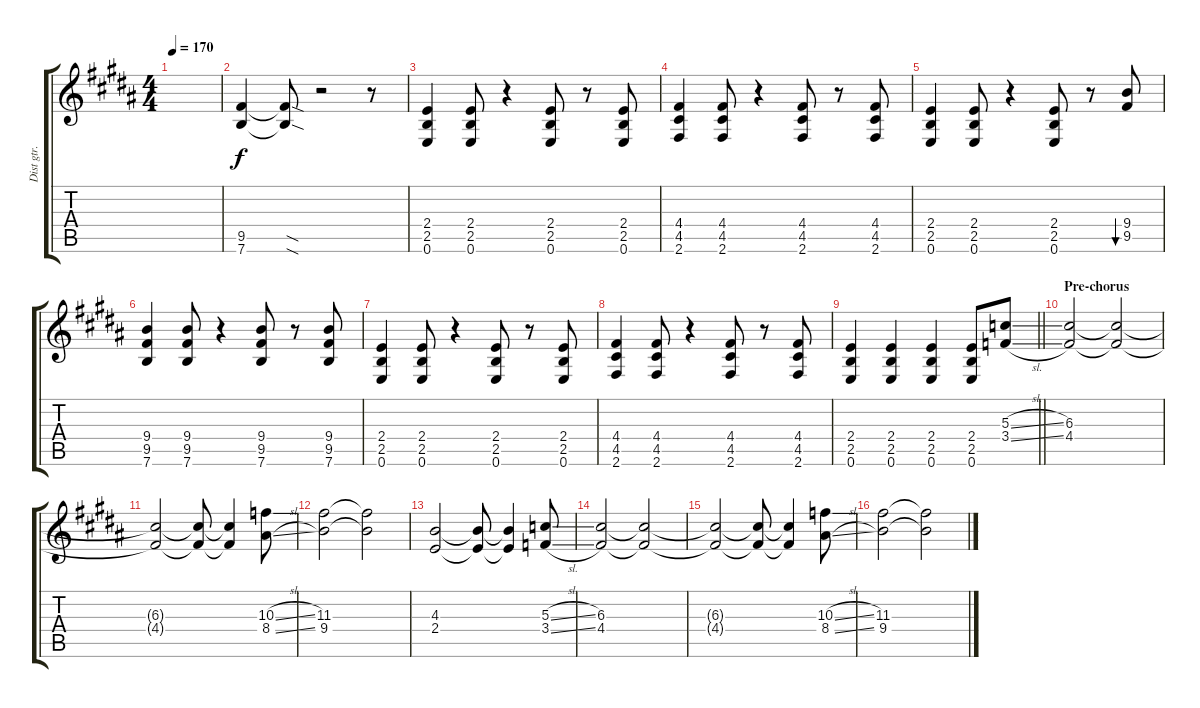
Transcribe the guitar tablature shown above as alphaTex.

\track ("Dist gtr." "Dist gtr.") {instrument overdrivenguitar}
\staff {score tabs}
\tuning (E4 B3 G3 D3 A2 E2) {hide}
\ts (4 4)
\tempo 170
\clef g2
\ks b
|
(9.5 7.6).4 (9.5{sod t} 7.6{sod t}).8 r.2 r.8 |
(2.4 2.5 0.6).4 (2.4 2.5 0.6).8 r.4 (2.4 2.5 0.6).8 r.8 (2.4 2.5 0.6).8 |
(4.4 4.5 2.6).4 (4.4 4.5 2.6).8 r.4 (4.4 4.5 2.6).8 r.8 (4.4 4.5 2.6).8 |
(2.4 2.5 0.6).4 (2.4 2.5 0.6).8 r.4 (2.4 2.5 0.6).8 r.8 (9.4 9.5).8{bu 120} |
(9.4 9.5 7.6).4 (9.4 9.5 7.6).8 r.4 (9.4 9.5 7.6).8 r.8 (9.4 9.5 7.6).8 |
(2.4 2.5 0.6).4 (2.4 2.5 0.6).8 r.4 (2.4 2.5 0.6).8 r.8 (2.4 2.5 0.6).8 |
(4.4 4.5 2.6).4 (4.4 4.5 2.6).8 r.4 (4.4 4.5 2.6).8 r.8 (4.4 4.5 2.6).8 |
\barLineRight lightlight
(2.4 2.5 0.6).4 (2.4 2.5 0.6).4 (2.4 2.5 0.6).4 (2.4 2.5 0.6).8 (5.3{sl} 3.4{sl}).8 |
\section ("" "Pre-chorus")
(6.3 4.4).2 (6.3{t} 4.4{t}).2 |
(6.3{t} 4.4{t}).2 (6.3{t} 4.4{t}).8 (6.3{t} 4.4{t}).4 (10.3{sl} 8.4{sl}).8 |
(11.3 9.4).2 (11.3{t} 9.4{t}).2 |
(4.3 2.4).2 (4.3{t} 2.4{t}).8 (4.3{t} 2.4{t}).4 (5.3{sl} 3.4{sl}).8 |
(6.3 4.4).2 (6.3{t} 4.4{t}).2 |
(6.3{t} 4.4{t}).2 (6.3{t} 4.4{t}).8 (6.3{t} 4.4{t}).4 (10.3{sl} 8.4{sl}).8 |
(11.3 9.4).2 (11.3{t} 9.4{t}).2
